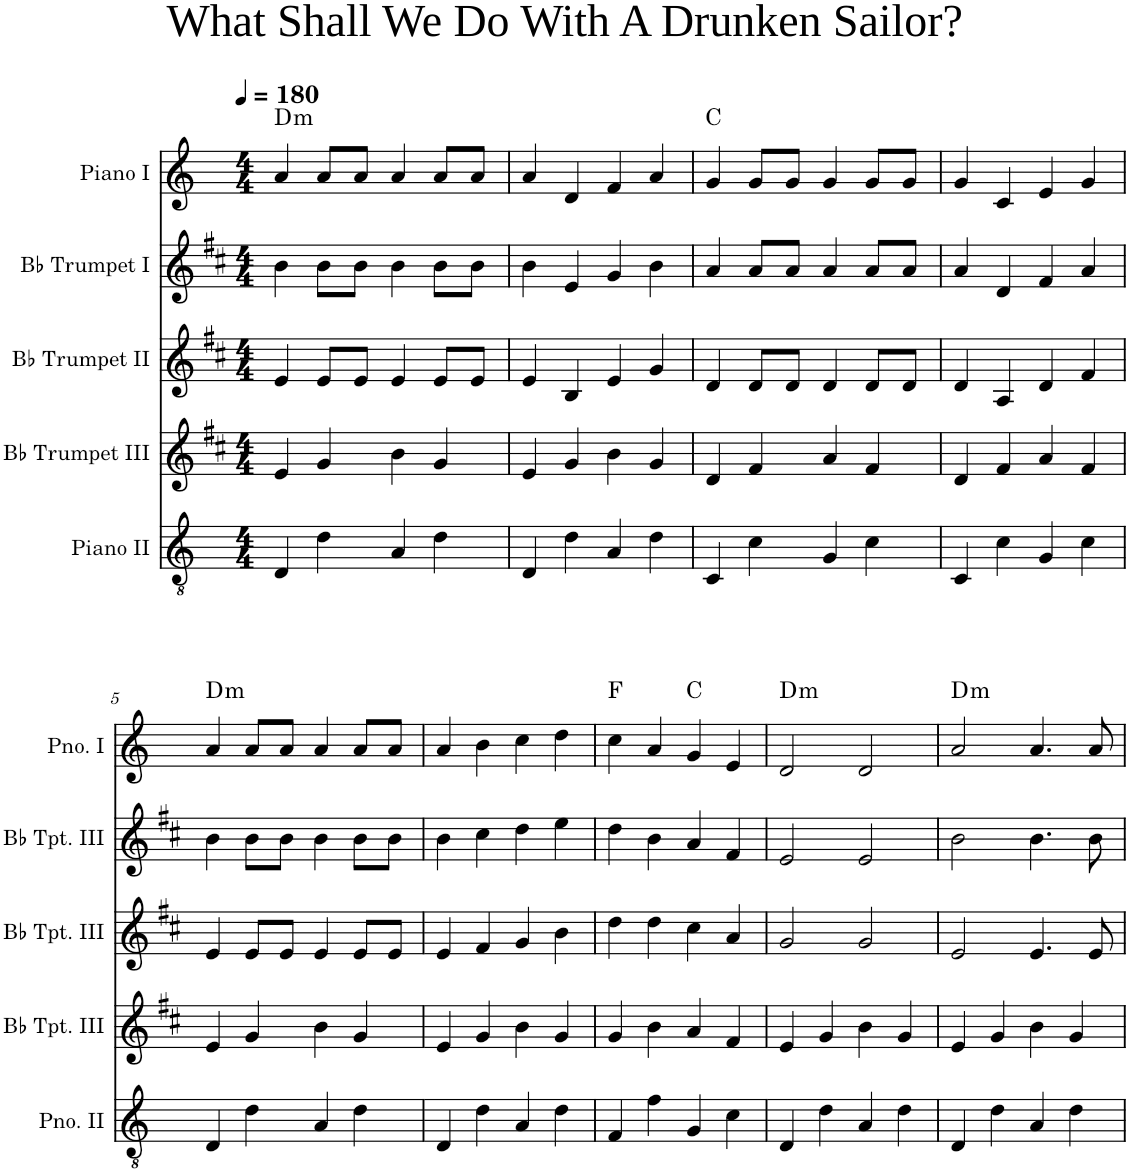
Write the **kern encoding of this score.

**kern	**kern	**kern	**kern	**kern	**harte
*part5	*part4	*part3	*part2	*part1	*part1
*staff5	*staff4	*staff3	*staff2	*staff1	*
*I"Piano II	*I"Bb Trumpet III	*I"Bb Trumpet II	*I"Bb Trumpet I	*I"Piano I	*
*I'Pno. II	*I'Bb Tpt. III	*	*	*I'Pno. I	*
*clefGv2	*clefG2	*clefG2	*clefG2	*clefG2	*
*	*Trd1c2	*Trd1c2	*Trd1c2	*	*
*k[]	*k[f#c#]	*k[f#c#]	*k[f#c#]	*k[]	*
*M4/4	*M4/4	*M4/4	*M4/4	*M4/4	*
*MM180	*MM180	*MM180	*MM180	*MM180	*
=1	=1	=1	=1	=1	=1
!	!	!	!	!	!LO:H:kt=m
4D/	4e/	4e/	4b\	4a/	D:min
4d\	4g/	8e/L	8b\L	8a/L	.
.	.	8e/J	8b\J	8a/J	.
4A/	4b\	4e/	4b\	4a/	.
4d\	4g/	8e/L	8b\L	8a/L	.
.	.	8e/J	8b\J	8a/J	.
=2	=2	=2	=2	=2	=2
4D/	4e/	4e/	4b\	4a/	.
4d\	4g/	4B/	4e/	4d/	.
4A/	4b\	4e/	4g/	4f/	.
4d\	4g/	4g/	4b\	4a/	.
=3	=3	=3	=3	=3	=3
4C/	4d/	4d/	4a/	4g/	C:maj
4c\	4f#/	8d/L	8a/L	8g/L	.
.	.	8d/J	8a/J	8g/J	.
4G/	4a/	4d/	4a/	4g/	.
4c\	4f#/	8d/L	8a/L	8g/L	.
.	.	8d/J	8a/J	8g/J	.
=4	=4	=4	=4	=4	=4
4C/	4d/	4d/	4a/	4g/	.
4c\	4f#/	4A/	4d/	4c/	.
4G/	4a/	4d/	4f#/	4e/	.
4c\	4f#/	4f#/	4a/	4g/	.
!!LO:LB:g=z
=5	=5	=5	=5	=5	=5
!	!	!	!	!	!LO:H:kt=m
4D/	4e/	4e/	4b\	4a/	D:min
4d\	4g/	8e/L	8b\L	8a/L	.
.	.	8e/J	8b\J	8a/J	.
4A/	4b\	4e/	4b\	4a/	.
4d\	4g/	8e/L	8b\L	8a/L	.
.	.	8e/J	8b\J	8a/J	.
=6	=6	=6	=6	=6	=6
4D/	4e/	4e/	4b\	4a/	.
4d\	4g/	4f#/	4cc#\	4b\	.
4A/	4b\	4g/	4dd\	4cc\	.
4d\	4g/	4b\	4ee\	4dd\	.
=7	=7	=7	=7	=7	=7
4F/	4g/	4dd\	4dd\	4cc\	F:maj
4f\	4b\	4dd\	4b\	4a/	.
4G/	4a/	4cc#\	4a/	4g/	C:maj
4c\	4f#/	4a/	4f#/	4e/	.
=8	=8	=8	=8	=8	=8
!	!	!	!	!	!LO:H:kt=m
4D/	4e/	2g/	2e/	2d/	D:min
4d\	4g/	.	.	.	.
4A/	4b\	2g/	2e/	2d/	.
4d\	4g/	.	.	.	.
=9	=9	=9	=9	=9	=9
!	!	!	!	!	!LO:H:kt=m
4D/	4e/	2e/	2b\	2a/	D:min
4d\	4g/	.	.	.	.
4A/	4b\	4.e/	4.b\	4.a/	.
4d\	4g/	.	.	.	.
.	.	8e/	8b\	8a/	.
=	=	=	=	=	=
*-	*-	*-	*-	*-	*-
